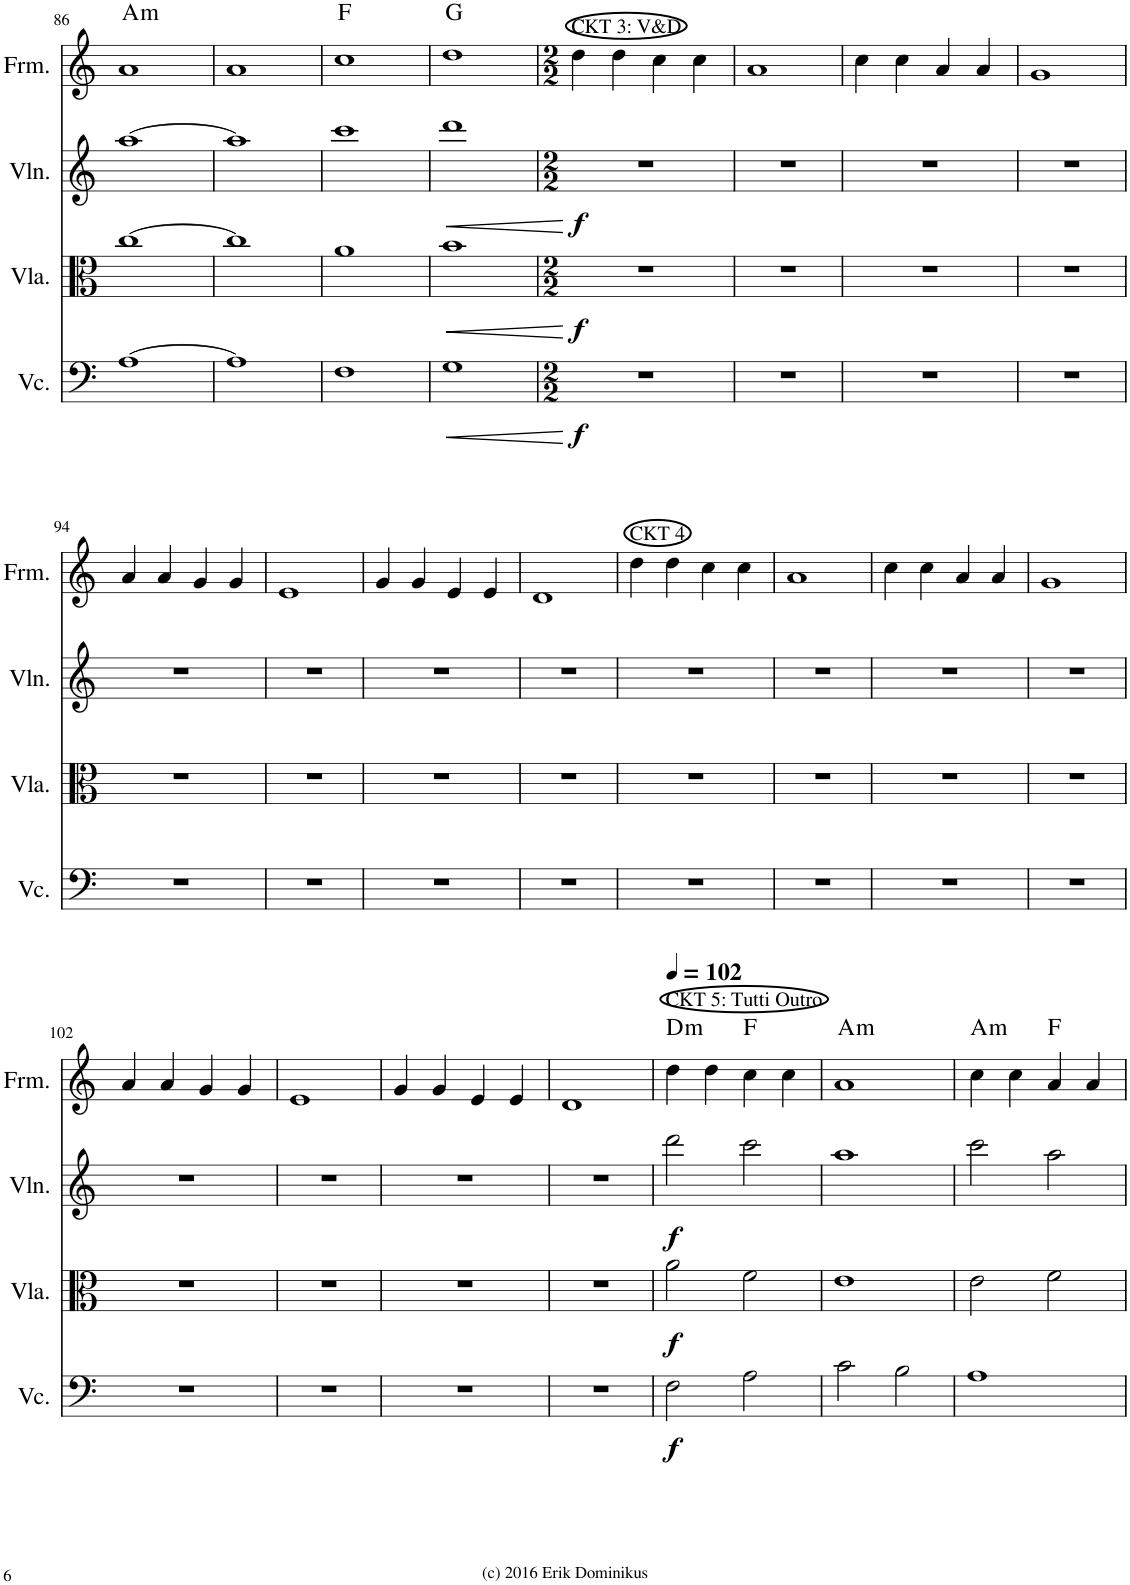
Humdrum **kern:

**kern	**dynam	**kern	**dynam	**kern	**dynam	**kern	**harte
*part4	*part4	*part3	*part3	*part2	*part2	*part1	*part1
*staff4	*staff4	*staff3	*staff3	*staff2	*staff2	*staff1	*
*I"Violoncello	*	*I"Viola	*	*I"Violin	*	*I"Form	*
*I'Vc.	*	*I'Vla.	*	*I'Vln.	*	*I'Frm.	*
!!LO:PB:g=z
*clefF4	*	*clefC3	*	*clefG2	*	*clefG2	*
*k[]	*	*k[]	*	*k[]	*	*k[]	*
*M4/4	*	*M4/4	*	*M4/4	*	*M4/4	*
=86	=86	=86	=86	=86	=86	=86	=86
!	!	!	!	!	!	!	!LO:H:kt=m
[1A	.	[1cc	.	[1aa	.	1a	A:min
=87	=87	=87	=87	=87	=87	=87	=87
1A]	.	1cc]	.	1aa]	.	1a	.
=88	=88	=88	=88	=88	=88	=88	=88
1F	.	1a	.	1ccc	.	1cc	F:maj
=89	=89	=89	=89	=89	=89	=89	=89
!	!LO:HP:b	!	!LO:HP:b	!	!LO:HP:b	!	!
1G	<	1b	<	1ddd	<	1dd	G:maj
.	[	.	[	.	[	.	.
=90	=90	=90	=90	=90	=90	=90	=90
*M2/2	*	*M2/2	*	*M2/2	*	*M2/2	*
!	!	!	!	!	!	!LO:TX:a:t=CKT 3&colon; V&D	!
!	!LO:DY:b	!	!LO:DY:b	!	!LO:DY:b	!	!
1r	f	1r	f	1r	f	4dd\	.
.	.	.	.	.	.	4dd\	.
.	.	.	.	.	.	4cc\	.
.	.	.	.	.	.	4cc\	.
=91	=91	=91	=91	=91	=91	=91	=91
1r	.	1r	.	1r	.	1a	.
=92	=92	=92	=92	=92	=92	=92	=92
1r	.	1r	.	1r	.	4cc\	.
.	.	.	.	.	.	4cc\	.
.	.	.	.	.	.	4a/	.
.	.	.	.	.	.	4a/	.
=93	=93	=93	=93	=93	=93	=93	=93
1r	.	1r	.	1r	.	1g	.
!!LO:LB:g=z
=94	=94	=94	=94	=94	=94	=94	=94
1r	.	1r	.	1r	.	4a/	.
.	.	.	.	.	.	4a/	.
.	.	.	.	.	.	4g/	.
.	.	.	.	.	.	4g/	.
=95	=95	=95	=95	=95	=95	=95	=95
1r	.	1r	.	1r	.	1e	.
=96	=96	=96	=96	=96	=96	=96	=96
1r	.	1r	.	1r	.	4g/	.
.	.	.	.	.	.	4g/	.
.	.	.	.	.	.	4e/	.
.	.	.	.	.	.	4e/	.
=97	=97	=97	=97	=97	=97	=97	=97
1r	.	1r	.	1r	.	1d	.
=98	=98	=98	=98	=98	=98	=98	=98
!	!	!	!	!	!	!LO:TX:a:t=CKT 4	!
1r	.	1r	.	1r	.	4dd\	.
.	.	.	.	.	.	4dd\	.
.	.	.	.	.	.	4cc\	.
.	.	.	.	.	.	4cc\	.
=99	=99	=99	=99	=99	=99	=99	=99
1r	.	1r	.	1r	.	1a	.
=100	=100	=100	=100	=100	=100	=100	=100
1r	.	1r	.	1r	.	4cc\	.
.	.	.	.	.	.	4cc\	.
.	.	.	.	.	.	4a/	.
.	.	.	.	.	.	4a/	.
=101	=101	=101	=101	=101	=101	=101	=101
1r	.	1r	.	1r	.	1g	.
!!LO:LB:g=z
=102	=102	=102	=102	=102	=102	=102	=102
1r	.	1r	.	1r	.	4a/	.
.	.	.	.	.	.	4a/	.
.	.	.	.	.	.	4g/	.
.	.	.	.	.	.	4g/	.
=103	=103	=103	=103	=103	=103	=103	=103
1r	.	1r	.	1r	.	1e	.
=104	=104	=104	=104	=104	=104	=104	=104
1r	.	1r	.	1r	.	4g/	.
.	.	.	.	.	.	4g/	.
.	.	.	.	.	.	4e/	.
.	.	.	.	.	.	4e/	.
=105	=105	=105	=105	=105	=105	=105	=105
1r	.	1r	.	1r	.	1d	.
=106	=106	=106	=106	=106	=106	=106	=106
*	*	*	*	*	*	*MM102	*
!	!	!	!	!	!	!LO:TX:a:t=CKT 5&colon; Tutti Outro	!
!	!LO:DY:b	!	!LO:DY:b	!	!LO:DY:b	!	!LO:H:kt=m
2F\	f	2a\	f	2ddd\	f	4dd\	D:min
.	.	.	.	.	.	4dd\	.
2A\	.	2f\	.	2ccc\	.	4cc\	F:maj
.	.	.	.	.	.	4cc\	.
=107	=107	=107	=107	=107	=107	=107	=107
!	!	!	!	!	!	!	!LO:H:kt=m
2c\	.	1e	.	1aa	.	1a	A:min
2B\	.	.	.	.	.	.	.
=108	=108	=108	=108	=108	=108	=108	=108
!	!	!	!	!	!	!	!LO:H:kt=m
1A	.	2e\	.	2ccc\	.	4cc\	A:min
.	.	.	.	.	.	4cc\	.
.	.	2f\	.	2aa\	.	4a/	F:maj
.	.	.	.	.	.	4a/	.
=	=	=	=	=	=	=	=
*-	*-	*-	*-	*-	*-	*-	*-
